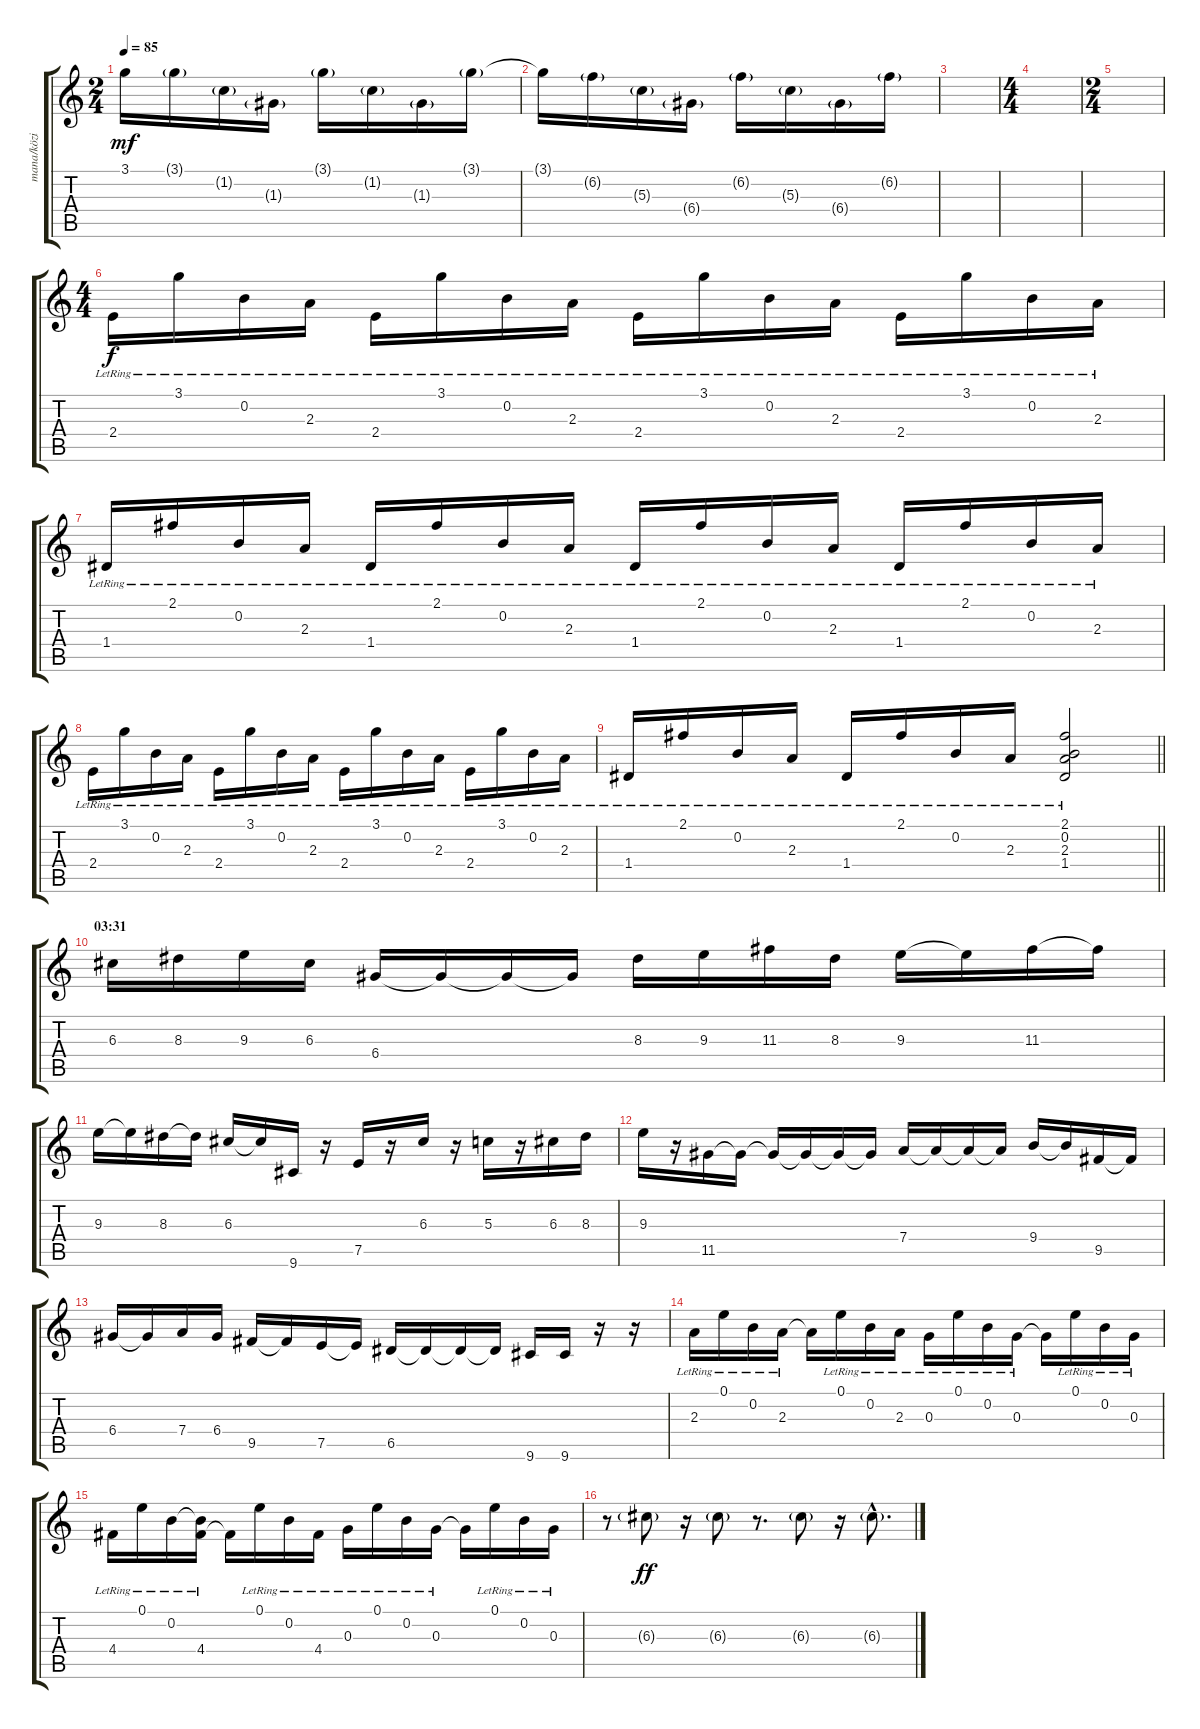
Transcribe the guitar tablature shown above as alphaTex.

\track ("mana/közi" "mana/közi") {instrument electricguitarclean}
\staff {score tabs}
\tuning (E4 B3 G3 D3 A2 E2) {hide}
\ts (2 4)
\tempo 85
\clef g2
\ks c
3.1{t}.16{dy mf} 3.1{g}.16 1.2{g}.16 1.3{g}.16 3.1{g}.16 1.2{g}.16 1.3{g}.16 3.1{g}.16 |
3.1{t}.16 6.2{g}.16 5.3{g}.16 6.4{g}.16 6.2{g}.16 5.3{g}.16 6.4{g}.16 6.2{g}.16 |
|
\ts (4 4)
|
\ts (2 4)
|
\ts (4 4)
2.4{lr}.16{dy f} 3.1{lr}.16 0.2{lr}.16 2.3{lr}.16 2.4{lr}.16 3.1{lr}.16 0.2{lr}.16 2.3{lr}.16 2.4{lr}.16 3.1{lr}.16 0.2{lr}.16 2.3{lr}.16 2.4{lr}.16 3.1{lr}.16 0.2{lr}.16 2.3{lr}.16 |
1.4{lr}.16 2.1{lr}.16 0.2{lr}.16 2.3{lr}.16 1.4{lr}.16 2.1{lr}.16 0.2{lr}.16 2.3{lr}.16 1.4{lr}.16 2.1{lr}.16 0.2{lr}.16 2.3{lr}.16 1.4{lr}.16 2.1{lr}.16 0.2{lr}.16 2.3{lr}.16 |
2.4{lr}.16 3.1{lr}.16 0.2{lr}.16 2.3{lr}.16 2.4{lr}.16 3.1{lr}.16 0.2{lr}.16 2.3{lr}.16 2.4{lr}.16 3.1{lr}.16 0.2{lr}.16 2.3{lr}.16 2.4{lr}.16 3.1{lr}.16 0.2{lr}.16 2.3{lr}.16 |
\barLineRight lightlight
1.4{lr}.16 2.1{lr}.16 0.2{lr}.16 2.3{lr}.16 1.4{lr}.16 2.1{lr}.16 0.2{lr}.16 2.3{lr}.16 (2.1 0.2 2.3 1.4{lr}).2 |
\section ("" "03:31")
6.3.16{balance 16 instrument electricguitarjazz} 8.3.16 9.3.16 6.3.16 6.4.16 6.4{t}.16 6.4{t}.16 6.4{t}.16 8.3.16 9.3.16 11.3.16 8.3.16 9.3.16 9.3{t}.16 11.3.16 11.3{t}.16 |
9.3.16 9.3{t}.16 8.3.16 8.3{t}.16 6.3.16 6.3{t}.16 9.6.16 r.16 7.5.16 r.16 6.3.16 r.16 5.3.16 r.16 6.3.16 8.3.16 |
9.3.16 r.16 11.5.16 11.5{t}.16 11.5{t}.16 11.5{t}.16 11.5{t}.16 11.5{t}.16 7.4.16 7.4{t}.16 7.4{t}.16 7.4{t}.16 9.4.16 9.4{t}.16 9.5.16 9.5{t}.16 |
6.4.16 6.4{t}.16 7.4.16 6.4.16 9.5.16 9.5{t}.16 7.5.16 7.5{t}.16 6.5.16 6.5{t}.16 6.5{t}.16 6.5{t}.16 9.6.16 9.6.16 r.16 r.16 |
2.3{lr}.16{instrument electricguitarclean} 0.1{lr}.16 0.2{lr}.16 2.3{lr}.16 2.3{t}.16 0.1{lr}.16 0.2{lr}.16 2.3{lr}.16 0.3{lr}.16 0.1{lr}.16 0.2{lr}.16 0.3{lr}.16 0.3{t}.16 0.1{lr}.16 0.2{lr}.16 0.3{lr}.16 |
4.4{lr}.16 0.1{lr}.16 0.2{lr}.16 (0.2{t} 4.4{lr}).16 4.4{t}.16 0.1{lr}.16 0.2{lr}.16 4.4{lr}.16 0.3{lr}.16 0.1{lr}.16 0.2{lr}.16 0.3{lr}.16 0.3{t}.16 0.1{lr}.16 0.2{lr}.16 0.3{lr}.16 |
r.8 6.3{g}.8{dy ff} r.16 6.3{g}.8 r.8{d} 6.3{g}.8 r.16 6.3{g hac}.8{d}
